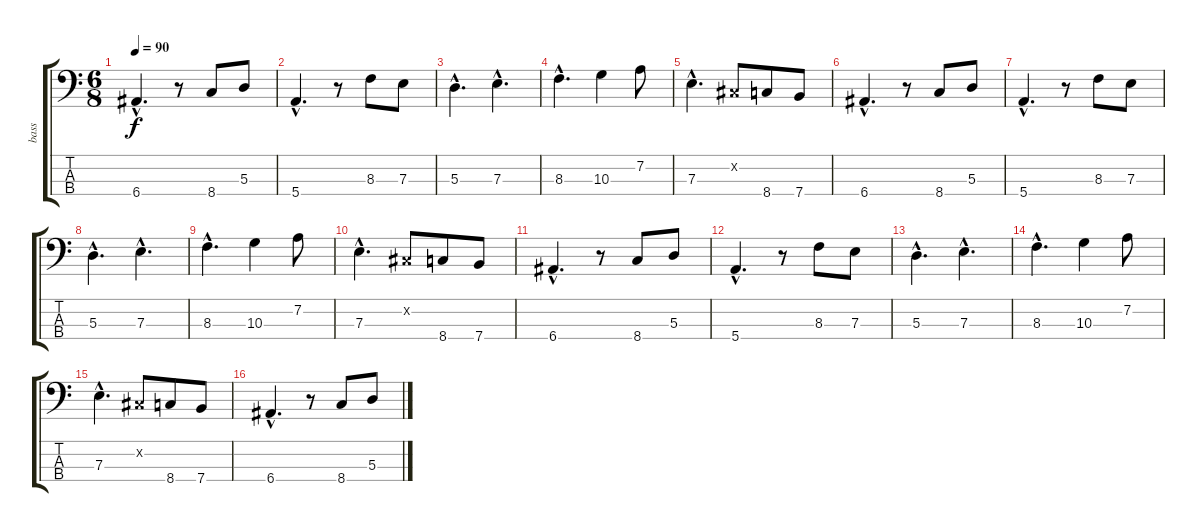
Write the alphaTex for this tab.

\track ("bass" "bass") {instrument fretlessbass}
\staff {score tabs}
\tuning (G2 D2 A1 E1) {hide}
\ts (6 8)
\tempo 90
\clef f4
\ks c
6.4{hac}.4{d dy f} r.8 8.4.8 5.3.8 |
5.4{hac}.4{d} r.8 8.3.8 7.3.8 |
5.3{hac}.4{d} 7.3{hac}.4{d} |
8.3{hac}.4{d} 10.3.4 7.2.8 |
7.3{hac}.4{d} -1.2{x}.8 8.4.8 7.4.8 |
6.4{hac}.4{d} r.8 8.4.8 5.3.8 |
5.4{hac}.4{d} r.8 8.3.8 7.3.8 |
5.3{hac}.4{d} 7.3{hac}.4{d} |
8.3{hac}.4{d} 10.3.4 7.2.8 |
7.3{hac}.4{d} -1.2{x}.8 8.4.8 7.4.8 |
6.4{hac}.4{d} r.8 8.4.8 5.3.8 |
5.4{hac}.4{d} r.8 8.3.8 7.3.8 |
5.3{hac}.4{d} 7.3{hac}.4{d} |
8.3{hac}.4{d} 10.3.4 7.2.8 |
7.3{hac}.4{d} -1.2{x}.8 8.4.8 7.4.8 |
6.4{hac}.4{d} r.8 8.4.8 5.3.8
